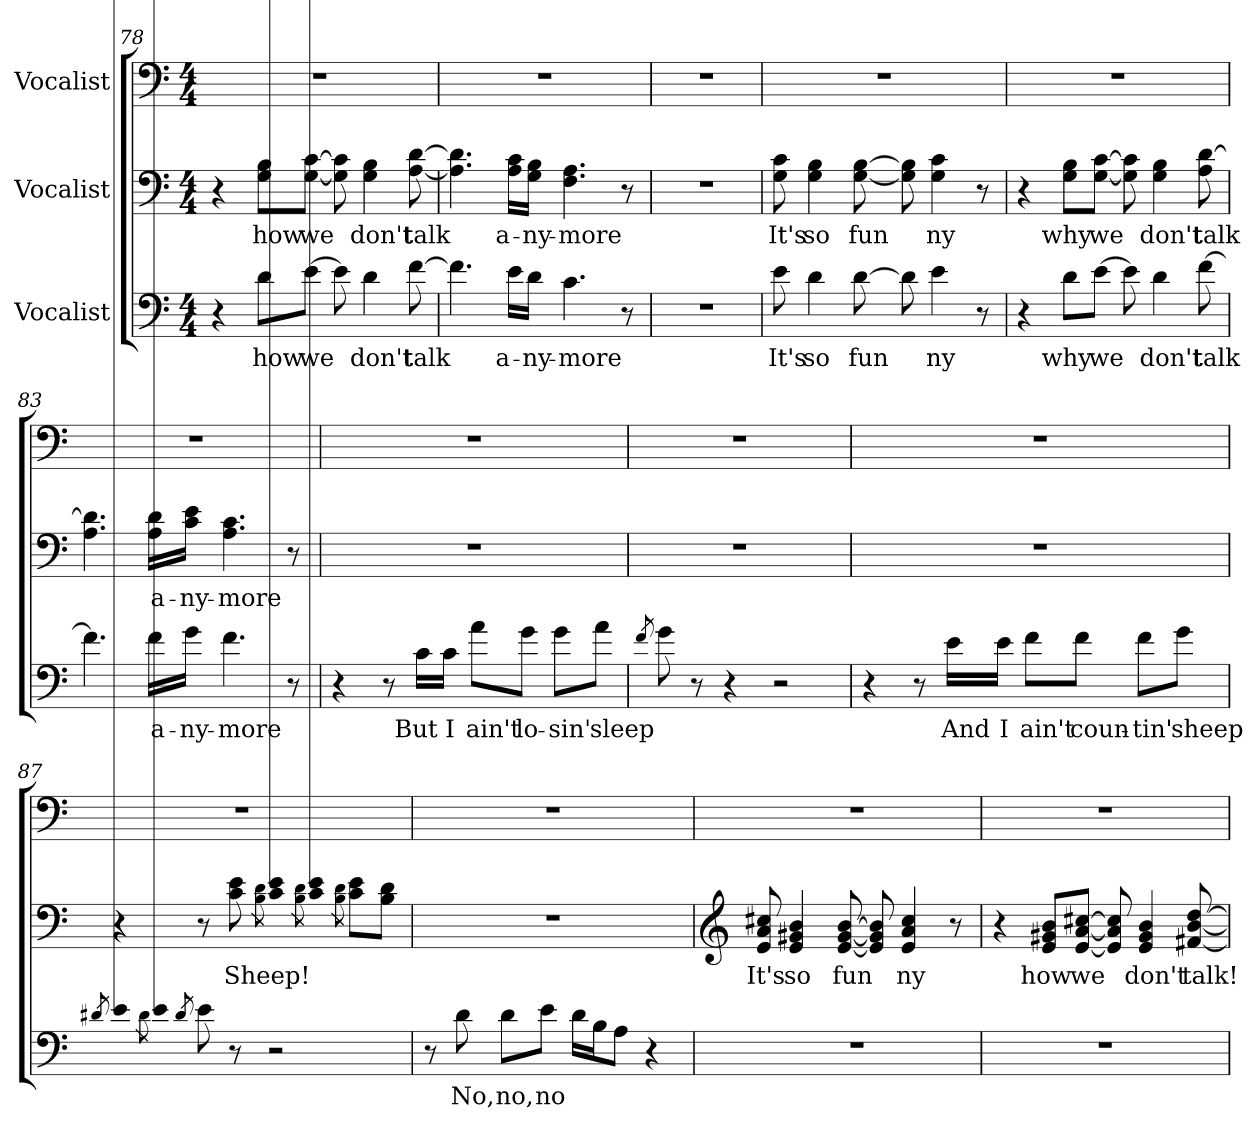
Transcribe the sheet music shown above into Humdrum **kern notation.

**kern	**text	**kern	**text	**kern
*part3	*part3	*part2	*part2	*part1
*staff3	*staff3	*staff2	*staff2	*staff1
*I"Vocalist	*	*I"Vocalist	*	*I"Vocalist
*clefF4	*	*clefF4	*	*clefF4
*M4/4	*	*M4/4	*	*M4/4
=78	=78	=78	=78	=78
4r	.	4r	.	1r
8d\L	how	8G\ 8B\L	how	.
[8e\J	we	[8G\ [8c\J	we	.
8e]	_	8G] 8c]	_	.
4d	don't	4G 4B	don't	.
[8f	talk	[8A [8d	talk	.
=79	=79	=79	=79	=79
4.f]	_	4.A] 4.d]	_	1r
16e\LL	a-	16A\ 16c\LL	a-	.
16d\JJ	-ny-	16G\ 16B\JJ	-ny-	.
4.c	-more	4.F 4.A	-more	.
8r	.	8r	.	.
=80	=80	=80	=80	=80
1r	.	1r	.	1r
=81	=81	=81	=81	=81
8e	It's	8G 8c	It's	1r
4d	so	4G 4B	so	.
[8d	fun	[8G [8B	fun	.
8d]	_	8G] 8B]	_	.
4e	ny	4G 4c	ny	.
8r	.	8r	.	.
=82	=82	=82	=82	=82
4r	.	4r	.	1r
8d\L	why	8G\ 8B\L	why	.
[8e\J	we	[8G\ [8c\J	we	.
8e]	_	8G] 8c]	_	.
4d	don't	4G 4B	don't	.
[8f	talk	8A [8d	talk	.
=83	=83	=83	=83	=83
4.f]	_	4.A 4.d]	_	1r
16f\LL	a-	16A\ 16d\LL	a-	.
16g\JJ	-ny-	16c\ 16e\JJ	-ny-	.
4.f	-more	4.A 4.c	-more	.
8r	.	8r	.	.
=84	=84	=84	=84	=84
4r	.	1r	.	1r
8r	.	.	.	.
16c\LL	But	.	.	.
16c\JJ	I	.	.	.
8a\L	ain't	.	.	.
8g\J	lo-	.	.	.
8g\L	-sin'	.	.	.
8a\J	sleep	.	.	.
=85	=85	=85	=85	=85
8qf	_	.	.	.
8g	_	1r	.	1r
8r	.	.	.	.
4r	.	.	.	.
2r	.	.	.	.
=86	=86	=86	=86	=86
4r	.	1r	.	1r
8r	.	.	.	.
16e\LL	And	.	.	.
16e\JJ	I	.	.	.
8f\L	ain't	.	.	.
8f\J	coun-	.	.	.
8f\L	-tin'	.	.	.
8g\J	sheep	.	.	.
=87	=87	=87	=87	=87
8qd#X	_	.	.	.
8e\L	_	4r	.	1r
8qd#\	_	.	.	.
8e\J	_	.	.	.
8qd#	_	.	.	.
8e	_	8r	.	.
8r	.	8c 8e	Sheep!	.
.	.	8qB 8qd	_	.
2r	.	8c\ 8e\L	_	.
.	.	8qB\ 8qd\	_	.
.	.	8c\ 8e\J	_	.
.	.	8qB 8qd	_	.
.	.	8c\ 8e\L	_	.
.	.	8B\ 8d\J	_	.
=88	=88	=88	=88	=88
8r	.	1r	.	1r
8d	No,	.	.	.
8d\L	no,	.	.	.
8e\J	no	.	.	.
16d\LL	_	.	.	.
16B\J	_	.	.	.
8A\J	_	.	.	.
4r	.	.	.	.
=89	=89	=89	=89	=89
*	*	*clefG2	*	*
1r	.	8e 8a 8cc#X	It's	1r
.	.	4e 4g#X 4b	so	.
.	.	[8e [8g# [8b	fun	.
.	.	8e] 8g#] 8b]	_	.
.	.	4e 4a 4cc#	ny	.
.	.	8r	.	.
=90	=90	=90	=90	=90
1r	.	4r	.	1r
.	.	8e/ 8g#X/ 8b/L	how	.
.	.	[8e/ [8a/ [8cc#X/J	we	.
.	.	8e] 8a] 8cc#]	_	.
.	.	4e 4g# 4b	don't	.
.	.	[8f#X [8b [8dd	talk!	.
=	=	=	=	=
*-	*-	*-	*-	*-
